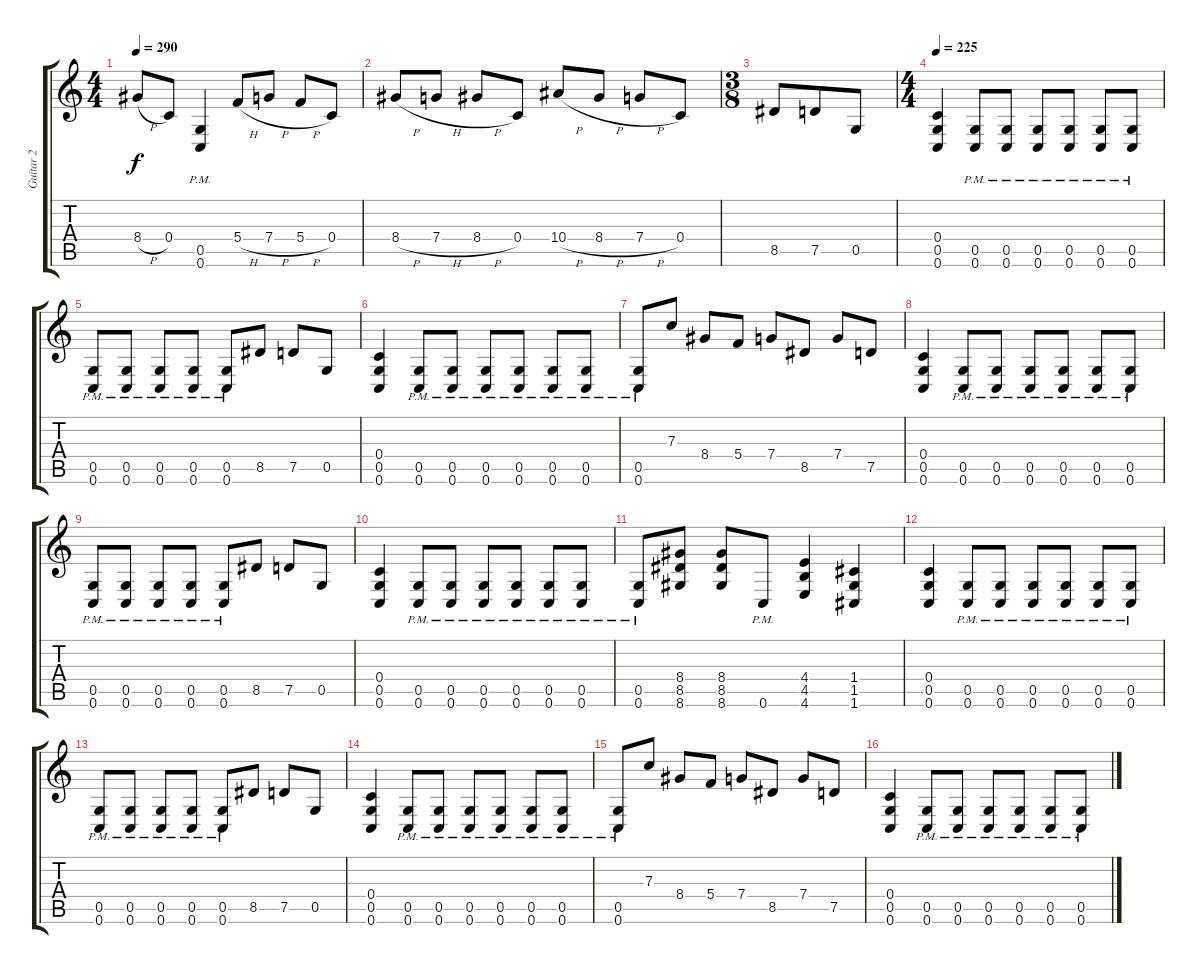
\track ("Guitar 2" "Guitar 2") {instrument distortionguitar}
\staff {score tabs}
\tuning (D4 A3 F3 C3 G2 C2) {hide}
\ts (4 4)
\tempo 290
\clef g2
\ks c
8.4{h}.8{dy f} 0.4.8 (0.5 0.6{pm}).4 5.4{h}.8 7.4{h}.8 5.4{h}.8 0.4.8 |
8.4{h}.8 7.4{h}.8 8.4{h}.8 0.4.8 10.4{h}.8 8.4{h}.8 7.4{h}.8 0.4.8 |
\ts (3 8)
8.5.8 7.5.8 0.5.8 |
\ts (4 4)
\tempo 225
(0.4 0.5 0.6).4{balance 15} (0.5{pm} 0.6{pm}).8 (0.5{pm} 0.6{pm}).8 (0.5{pm} 0.6{pm}).8 (0.5{pm} 0.6{pm}).8 (0.5{pm} 0.6{pm}).8 (0.5{pm} 0.6{pm}).8 |
(0.5{pm} 0.6{pm}).8 (0.5{pm} 0.6{pm}).8 (0.5{pm} 0.6{pm}).8 (0.5{pm} 0.6{pm}).8 (0.5{pm} 0.6{pm}).8 8.5.8 7.5.8 0.5.8 |
(0.4 0.5 0.6).4 (0.5{pm} 0.6{pm}).8 (0.5{pm} 0.6{pm}).8 (0.5{pm} 0.6{pm}).8 (0.5{pm} 0.6{pm}).8 (0.5{pm} 0.6{pm}).8 (0.5{pm} 0.6{pm}).8 |
(0.5{pm} 0.6{pm}).8 7.3.8 8.4.8 5.4.8 7.4.8 8.5.8 7.4.8 7.5.8 |
(0.4 0.5 0.6).4 (0.5{pm} 0.6{pm}).8 (0.5{pm} 0.6{pm}).8 (0.5{pm} 0.6{pm}).8 (0.5{pm} 0.6{pm}).8 (0.5{pm} 0.6{pm}).8 (0.5{pm} 0.6{pm}).8 |
(0.5{pm} 0.6{pm}).8 (0.5{pm} 0.6{pm}).8 (0.5{pm} 0.6{pm}).8 (0.5{pm} 0.6{pm}).8 (0.5{pm} 0.6{pm}).8 8.5.8 7.5.8 0.5.8 |
(0.4 0.5 0.6).4 (0.5{pm} 0.6{pm}).8 (0.5{pm} 0.6{pm}).8 (0.5{pm} 0.6{pm}).8 (0.5{pm} 0.6{pm}).8 (0.5{pm} 0.6{pm}).8 (0.5{pm} 0.6{pm}).8 |
(0.5{pm} 0.6{pm}).8 (8.4 8.5 8.6).8 (8.4 8.5 8.6).8 0.6{pm}.8 (4.4 4.5 4.6).4 (1.4 1.5 1.6).4 |
(0.4 0.5 0.6).4 (0.5{pm} 0.6{pm}).8 (0.5{pm} 0.6{pm}).8 (0.5{pm} 0.6{pm}).8 (0.5{pm} 0.6{pm}).8 (0.5{pm} 0.6{pm}).8 (0.5{pm} 0.6{pm}).8 |
(0.5{pm} 0.6{pm}).8 (0.5{pm} 0.6{pm}).8 (0.5{pm} 0.6{pm}).8 (0.5{pm} 0.6{pm}).8 (0.5{pm} 0.6{pm}).8 8.5.8 7.5.8 0.5.8 |
(0.4 0.5 0.6).4 (0.5{pm} 0.6{pm}).8 (0.5{pm} 0.6{pm}).8 (0.5{pm} 0.6{pm}).8 (0.5{pm} 0.6{pm}).8 (0.5{pm} 0.6{pm}).8 (0.5{pm} 0.6{pm}).8 |
(0.5{pm} 0.6{pm}).8 7.3.8 8.4.8 5.4.8 7.4.8 8.5.8 7.4.8 7.5.8 |
(0.4 0.5 0.6).4 (0.5{pm} 0.6{pm}).8 (0.5{pm} 0.6{pm}).8 (0.5{pm} 0.6{pm}).8 (0.5{pm} 0.6{pm}).8 (0.5{pm} 0.6{pm}).8 (0.5{pm} 0.6{pm}).8
